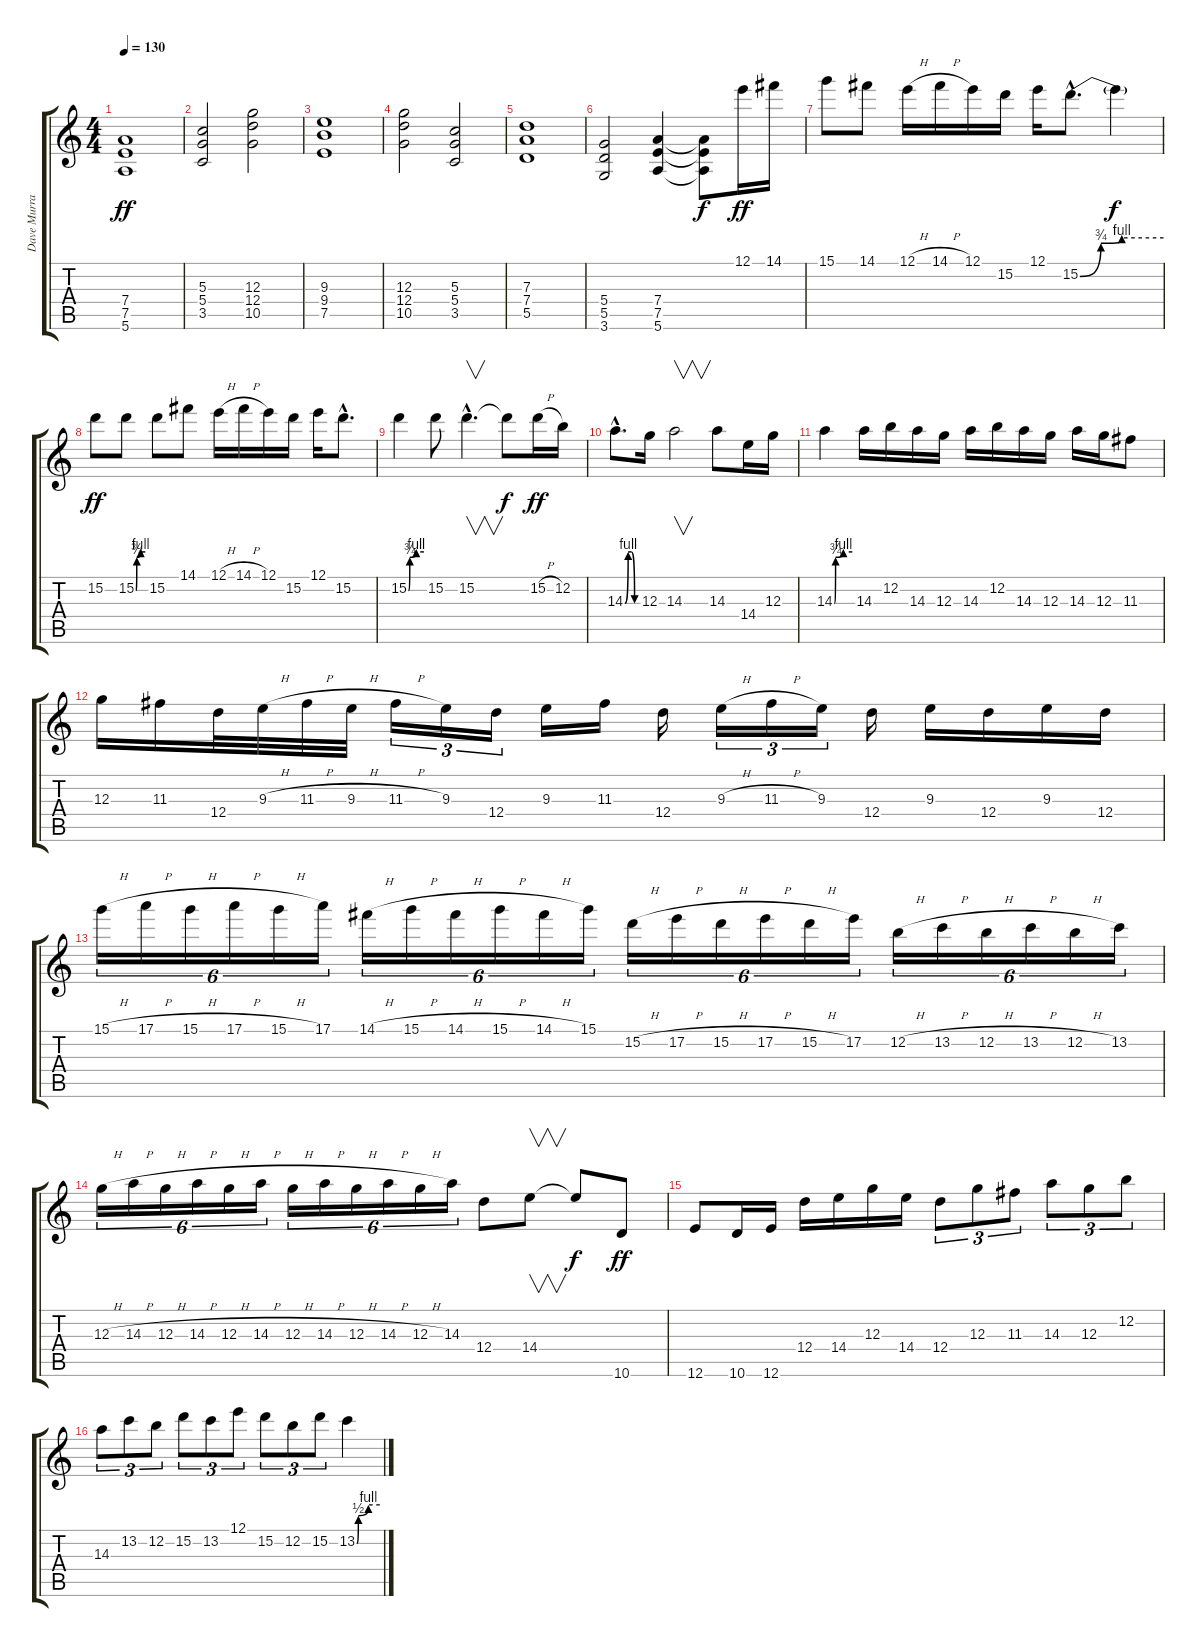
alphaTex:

\track ("Dave Murray" "Dave Murra") {instrument overdrivenguitar}
\staff {score tabs}
\tuning (E4 B3 G3 D3 A2 E2) {hide}
\ts (4 4)
\tempo 130
\clef g2
\ks c
(7.4 7.5 5.6).1{dy ff} |
(5.3 5.4 3.5).2 (12.3 12.4 10.5).2 |
(9.3 9.4 7.5).1 |
(12.3 12.4 10.5).2 (5.3 5.4 3.5).2 |
(7.3 7.4 5.5).1 |
(5.4 5.5 3.6).2 (7.4 7.5 5.6).4 (7.4{t} 7.5{t} 5.6{t}).8{dy f} 12.1.16{dy ff volume 16} 14.1.16 |
15.1.8 14.1.8 12.1{h}.16 14.1{h}.16 12.1.16 15.2.16 12.1.16 15.2{be (custom 0 0 15 3 30 4 60 4) hac}.8{d} 15.2{t}.4{dy f} |
15.2.8{dy ff} 15.2{be (custom 0 0 5 3 30 4 60 4)}.8 15.2.8 14.1.8 12.1{h}.16 14.1{h}.16 12.1.16 15.2.16 12.1.16 15.2{hac}.8{d} |
15.2{be (custom 0 0 5 3 30 4 60 4)}.4 15.2.8 15.2{hac}.4{v d} 15.2{t}.8{dy f} 15.2{h}.16{dy ff} 12.2.16 |
14.3{be (custom 0 0 15 4 30 4 45 0 60 0) hac}.8{d} 12.3.16 14.3.2{v} 14.3.8 14.4.16 12.3.16 |
14.3{be (custom 0 0 4 3 30 4 60 4)}.4 14.3.16 12.2.16 14.3.16 12.3.16 14.3.16 12.2.16 14.3.16 12.3.16 14.3.16 12.3.16 11.3.8 |
12.3.16 11.3.16 12.4.32 9.3{h}.32 11.3{h}.32 9.3{h}.32 11.3{h}.16{tu (3 2)} 9.3.16{tu (3 2)} 12.4.16{tu (3 2)} 9.3.16 11.3.16 12.4.16 9.3{h}.16{tu (3 2)} 11.3{h}.16{tu (3 2)} 9.3.16{tu (3 2)} 12.4.16 9.3.16 12.4.16 9.3.16 12.4.16 |
15.1{h}.16{tu (6 4)} 17.1{h}.16{tu (6 4)} 15.1{h}.16{tu (6 4)} 17.1{h}.16{tu (6 4)} 15.1{h}.16{tu (6 4)} 17.1.16{tu (6 4)} 14.1{h}.16{tu (6 4)} 15.1{h}.16{tu (6 4)} 14.1{h}.16{tu (6 4)} 15.1{h}.16{tu (6 4)} 14.1{h}.16{tu (6 4)} 15.1.16{tu (6 4)} 15.2{h}.16{tu (6 4)} 17.2{h}.16{tu (6 4)} 15.2{h}.16{tu (6 4)} 17.2{h}.16{tu (6 4)} 15.2{h}.16{tu (6 4)} 17.2.16{tu (6 4)} 12.2{h}.16{tu (6 4)} 13.2{h}.16{tu (6 4)} 12.2{h}.16{tu (6 4)} 13.2{h}.16{tu (6 4)} 12.2{h}.16{tu (6 4)} 13.2.16{tu (6 4)} |
12.3{h}.16{tu (6 4)} 14.3{h}.16{tu (6 4)} 12.3{h}.16{tu (6 4)} 14.3{h}.16{tu (6 4)} 12.3{h}.16{tu (6 4)} 14.3{h}.16{tu (6 4)} 12.3{h}.16{tu (6 4)} 14.3{h}.16{tu (6 4)} 12.3{h}.16{tu (6 4)} 14.3{h}.16{tu (6 4)} 12.3{h}.16{tu (6 4)} 14.3.16{tu (6 4)} 12.4.8 14.4.8{v} 14.4{t}.8{dy f} 10.6.8{dy ff} |
12.6.8 10.6.16 12.6.16 12.4.16 14.4.16 12.3.16 14.4.16 12.4.8{tu (3 2)} 12.3.8{tu (3 2)} 11.3.8{tu (3 2)} 14.3.8{tu (3 2)} 12.3.8{tu (3 2)} 12.2.8{tu (3 2)} |
14.3.8{tu (3 2)} 13.2.8{tu (3 2)} 12.2.8{tu (3 2)} 15.2.8{tu (3 2)} 13.2.8{tu (3 2)} 12.1.8{tu (3 2)} 15.2.8{tu (3 2)} 12.2.8{tu (3 2)} 15.2.8{tu (3 2)} 13.2{be (custom 0 0 4 2 30 4 60 4)}.4
